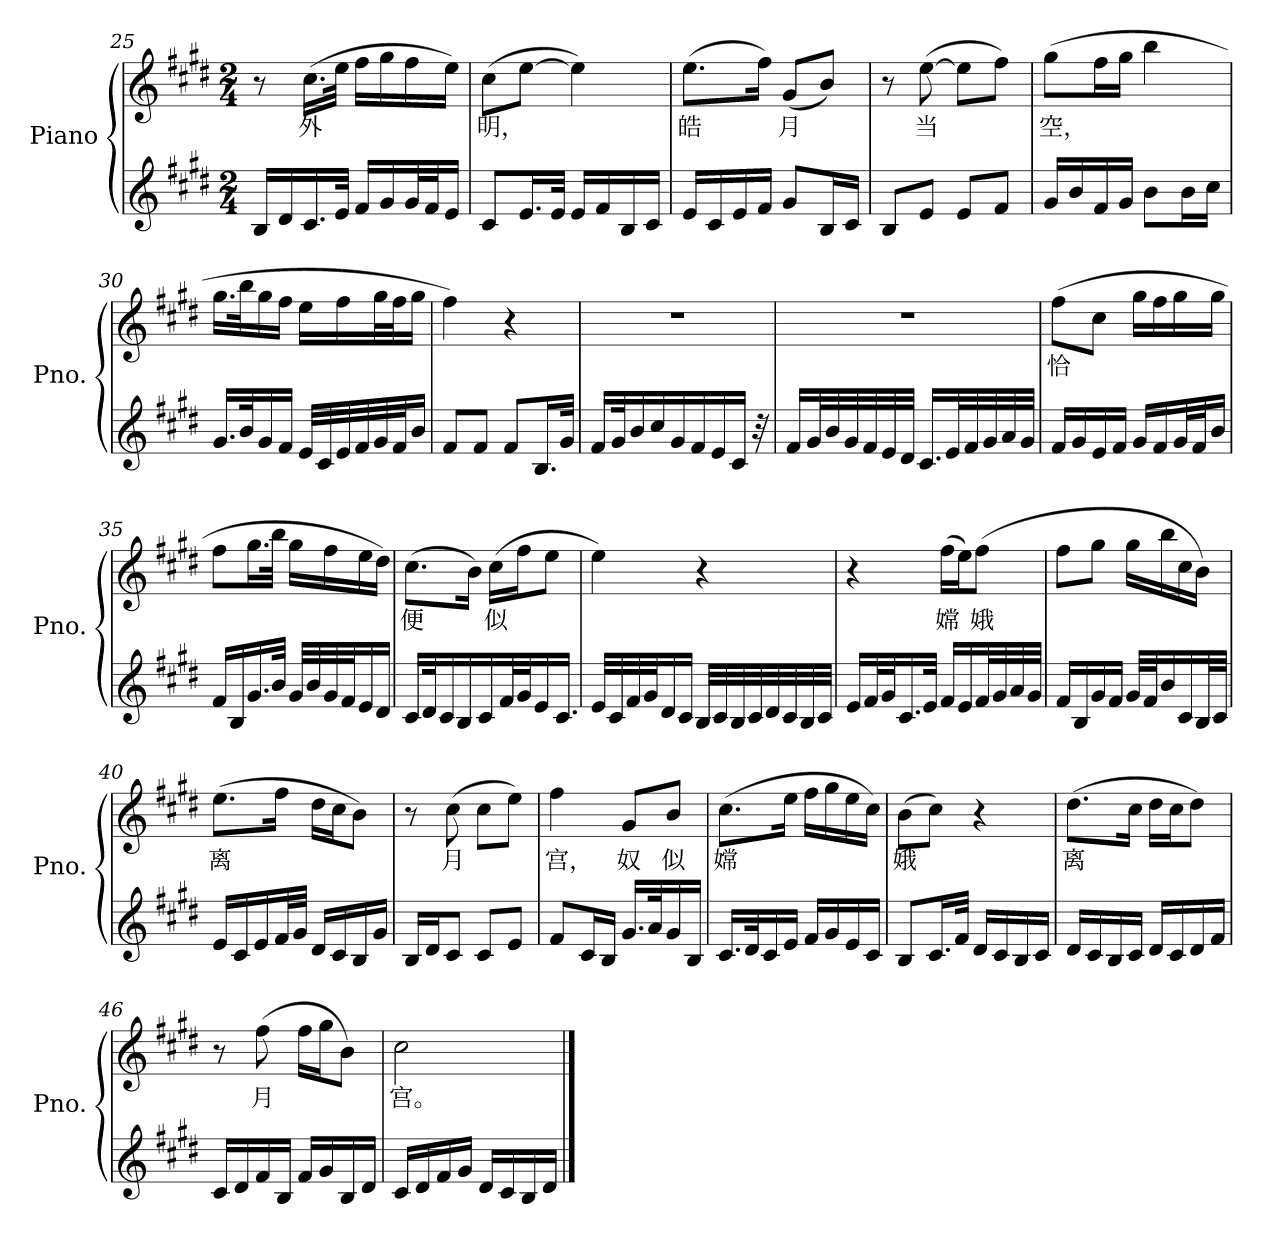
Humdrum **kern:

**kern	**kern	**text
*part2	*part1	*part1
*staff2	*staff1	*staff1
*I"Piano	*I"Piano	*
*I'Pno.	*I'Pno.	*
*clefG2	*clefG2	*
*k[f#c#g#d#]	*k[f#c#g#d#]	*
*M2/4	*M2/4	*
=25	=25	=25
16B/LL	8r	.
16d#/	.	.
!	!	!LO:LY:b
16.c#/	(>16.cc#\LL	外
32e/JJk	32ee\JJk	.
16f#/LL	16ff#\LL	.
16g#/	16gg#\	.
32g#/L	16ff#\	.
32f#/J	.	.
16e/JJ	16ee\JJ)	.
!!LO:LB:g=z
=26	=26	=26
!	!	!LO:LY:b
8c#/L	(>8cc#\L	明，
16.e/L	[8ee\J	.
32e/JJk	.	.
16e/LL	4ee\])	.
16f#/	.	.
16B/	.	.
16c#/JJ	.	.
=27	=27	=27
!	!	!LO:LY:b
16e/LL	(>8.ee\L	皓
16c#/	.	.
16e/	.	.
16f#/JJ	16ff#\Jk)	.
!	!	!LO:LY:b
8g#/L	(<8g#/L	月
16B/L	8b/J)	.
16c#/JJ	.	.
=28	=28	=28
8B/L	8r	.
!	!	!LO:LY:b
8e/J	(>[8ee\	当
8e/L	8ee\L]	.
8f#/J	8ff#\J)	.
=29	=29	=29
!	!	!LO:LY:b
16g#/LL	(>8gg#\L	空，
16b/	.	.
16f#/	16ff#\L	.
16g#/JJ	16gg#\JJ	.
8b\L	4bb\	.
16b\L	.	.
16cc#\JJ	.	.
=30	=30	=30
16.g#/LL	16.gg#\LL	.
32b/K	32bb\K	.
16g#/	16gg#\	.
16f#/JJ	16ff#\JJ	.
32e/LLL	16ee\LL	.
32c#/	.	.
32e/	16ff#\	.
32f#/	.	.
32g#/	32gg#\L	.
32f#/J	32ff#\J	.
16b/JJ	16gg#\JJ	.
!!LO:LB:g=z
=31	=31	=31
8f#/L	4ff#\)	.
8f#/J	.	.
8f#/L	4r	.
16.B/L	.	.
32g#/JJk	.	.
=32	=32	=32
16f#/LL	2r	.
32g#/K	.	.
16b/	.	.
16cc#/	.	.
16g#/	.	.
16f#/	.	.
16e/	.	.
16c#/JJ	.	.
32r	.	.
=33	=33	=33
16f#/LL	2r	.
32g#/L	.	.
32b/	.	.
32g#/	.	.
32f#/	.	.
32e/	.	.
32d#/JJJ	.	.
16.c#/LL	.	.
32e/L	.	.
32f#/	.	.
32g#/	.	.
32a/	.	.
32g#/JJJ	.	.
!!LO:LB:g=z
=34	=34	=34
!	!	!LO:LY:b
16f#/LL	(>8ff#\L	恰
16g#/	.	.
16e/	8cc#\J	.
16f#/JJ	.	.
16g#/LL	16gg#\LL	.
16f#/	16ff#\	.
32g#/L	16gg#\	.
32f#/J	.	.
16b/JJ	16gg#\JJ	.
=35	=35	=35
16f#/LL	8ff#\L	.
16B/	.	.
16.g#/	16.gg#\L	.
32b/JJk	32bb\JJk	.
32g#/LLL	16gg#\LL	.
32b/	.	.
32g#/	16ff#\	.
32f#/J	.	.
16e/	16ee\	.
16d#/JJ	16dd#\JJ)	.
=36	=36	=36
!	!	!LO:LY:b
16c#/LL	(>8.cc#\L	便
32d#/K	.	.
16c#/	.	.
16B/	.	.
.	16b\Jk)	.
16c#/	.	.
!	!	!LO:LY:b
.	(>16cc#\LL	似
32f#/L	.	.
32g#/J	16ff#\J	.
16e/	.	.
.	8ee\J	.
16.c#/JJ	.	.
!!LO:PB:g=z
=37	=37	=37
32e/LLL	4ee\)	.
32c#/	.	.
32f#/	.	.
32g#/J	.	.
16d#/	.	.
16c#/JJ	.	.
32B/LLL	4r	.
32c#/	.	.
32B/	.	.
32c#/	.	.
32d#/	.	.
32c#/	.	.
32B/	.	.
32c#/JJJ	.	.
=38	=38	=38
16e/LL	4r	.
32f#/L	.	.
32g#/J	.	.
16.c#/	.	.
32e/JJk	.	.
!	!	!LO:LY:b
16f#/LL	(>16ff#\LL	嫦
16e/	16ee\J)	.
!	!	!LO:LY:b
32f#/L	(>8ff#\J	娥
32g#/	.	.
32a/	.	.
32g#/JJJ	.	.
=39	=39	=39
16f#/LL	8ff#\L	.
16B/	.	.
16g#/	8gg#\J	.
16f#/JJ	.	.
32g#/LLL	16gg#\LL	.
32f#/J	.	.
16b/	16bb\	.
16c#/	16cc#\	.
32B/L	16b\JJ)	.
32c#/JJJ	.	.
!!LO:LB:g=z
=40	=40	=40
!	!	!LO:LY:b
16e/LL	(>8.ee\L	离
16c#/	.	.
16e/	.	.
32f#/L	16ff#\Jk	.
32g#/JJJ	.	.
16d#/LL	16dd#\LL	.
16c#/	16cc#\J	.
16B/	8b\J)	.
16g#/JJ	.	.
!!LO:LB:g=z
=41	=41	=41
16B/LL	8r	.
16d#/J	.	.
!	!	!LO:LY:b
8c#/J	(>8cc#\	月
8c#/L	8cc#\L	.
8e/J	8ee\J)	.
=42	=42	=42
!	!	!LO:LY:b
8f#/L	4ff#\	宫，
16c#/L	.	.
16B/JJ	.	.
!	!	!LO:LY:b
16.g#/LL	8g#/L	奴
32a/K	.	.
!	!	!LO:LY:b
16g#/	8b/J	似
16B/JJ	.	.
=43	=43	=43
!	!	!LO:LY:b
16.c#/LL	(>8.cc#\L	嫦
32d#/K	.	.
16c#/	.	.
16e/JJ	16ee\Jk	.
16f#/LL	16ff#\LL	.
16g#/	16gg#\	.
16e/	16ee\	.
16c#/JJ	16cc#\JJ)	.
=44	=44	=44
!	!	!LO:LY:b
8B/L	(>8b\L	娥
16.c#/L	8cc#\J)	.
32f#/JJk	.	.
16d#/LL	4r	.
16c#/	.	.
16B/	.	.
16c#/JJ	.	.
=45	=45	=45
!	!	!LO:LY:b
16d#/LL	(>8.dd#\L	离
16c#/	.	.
16B/	.	.
16c#/JJ	16cc#\Jk	.
16d#/LL	16dd#\LL	.
16c#/	16cc#\J	.
16d#/	8dd#\J)	.
16f#/JJ	.	.
!!LO:LB:g=z
=46	=46	=46
16c#/LL	8r	.
16d#/	.	.
!	!	!LO:LY:b
16f#/	(>8ff#\	月
16B/JJ	.	.
16f#/LL	16ff#\LL	.
16g#/	16gg#\J	.
16B/	8b\J)	.
16d#/JJ	.	.
=47	=47	=47
!	!	!LO:LY:b
16c#/LL	2cc#\	宫。
16d#/	.	.
16f#/	.	.
16g#/JJ	.	.
16d#/LL	.	.
16c#/	.	.
16B/	.	.
16d#/JJ	.	.
==	==	==
*-	*-	*-
